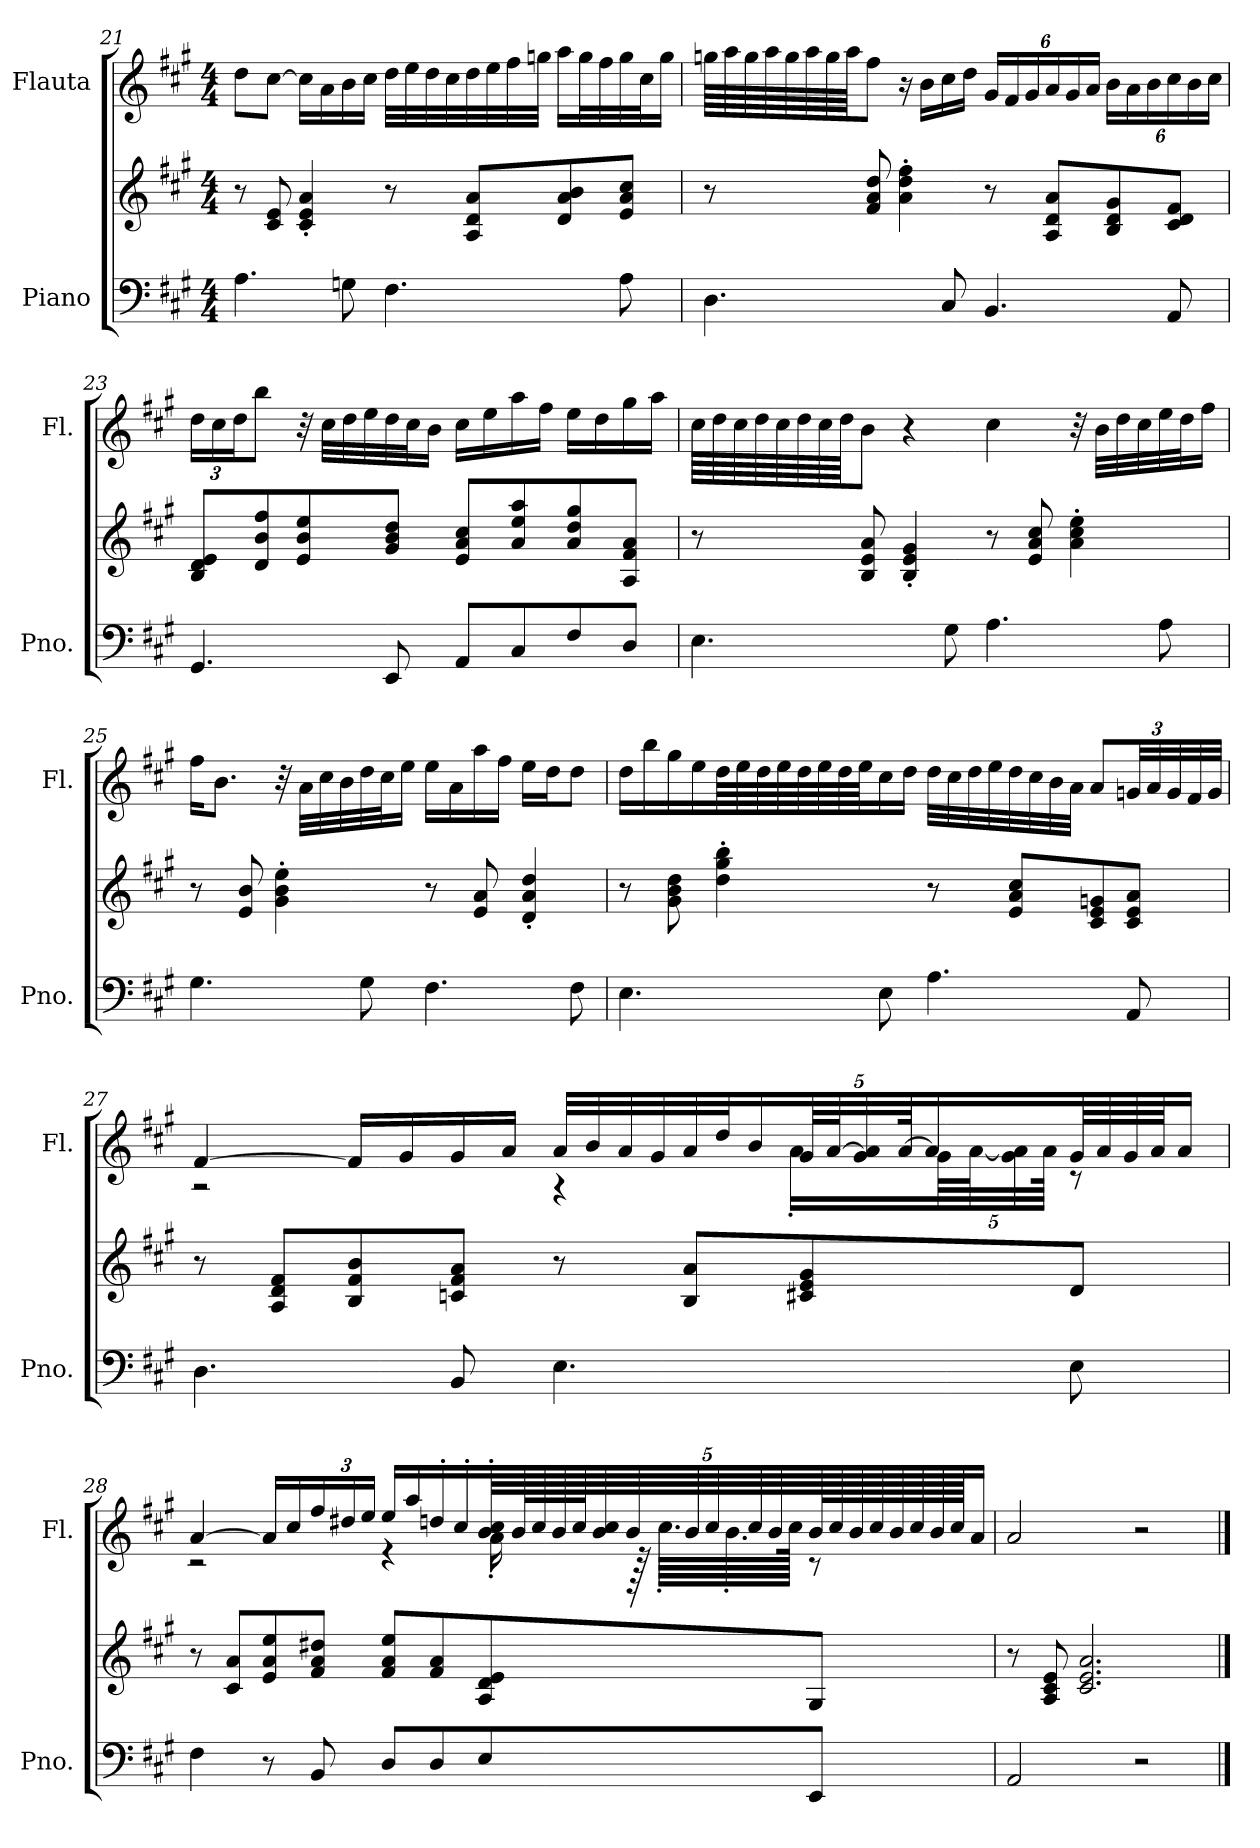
**kern	**kern	**kern
*part2	*part2	*part1
*staff3	*staff2	*staff1
*I"Piano	*	*I"Flauta
*I'Pno.	*	*I'Fl.
*clefF4	*clefG2	*clefG2
*k[f#c#g#]	*k[f#c#g#]	*k[f#c#g#]
*M4/4	*M4/4	*M4/4
=21	=21	=21
4.A\	8r	8dd\L
.	8c#/ 8e/	[8cc#\J
.	4c#/' 4e/' 4a/'	16cc#\LL]
.	.	16a\
8Gn\	.	16b\
.	.	16cc#\JJ
4.F#\	8r	32dd\LLL
.	.	32ee\
.	.	32dd\
.	.	32cc#\
.	8A/ 8d/ 8a/L	32dd\
.	.	32ee\
.	.	32ff#\
.	.	32ggn\JJJ
.	8d/ 8a/ 8b/	16aa\LL
.	.	32gg\L
.	.	32ff#\
8A\	8e/ 8a/ 8cc#/J	32gg\
.	.	32cc#\J
.	.	16gg\JJ
!!LO:LB:g=z
=22	=22	=22
4.D\	8r	64ggn\LLLL
.	.	64aa\
.	.	64gg\
.	.	64aa\
.	.	64gg\
.	.	64aa\
.	.	64gg\
.	.	64aa\JJJ
.	8f#/ 8a/ 8dd/	8ff#\J
.	4a\' 4dd\' 4ff#\'	16r
.	.	16b\LL
8C#/	.	16cc#\
.	.	16dd\JJ
*	*	*Xbrackettup
4.BB/	8r	24g#/LL
.	.	24f#/
.	.	24g#/
.	8A/ 8d/ 8a/L	24a/
.	.	24g#/
.	.	24a/JJ
.	8B/ 8d/ 8g#/	24b\LL
.	.	24a\
.	.	24b\
8AA/	8c#/ 8d/ 8f#/J	24cc#\
.	.	24b\
.	.	24cc#\JJ
!!LO:PB:g=z
=23	=23	=23
4.GG#/	8B/ 8d/ 8e/L	24dd\LL
.	.	24cc#\
.	.	24dd\J
.	8d/ 8b/ 8ff#/	8bb\J
.	8e/ 8b/ 8ee/	32r
.	.	32cc#\LLL
.	.	32dd\
.	.	32ee\
8EE/	8g#/ 8b/ 8dd/J	32dd\
.	.	32cc#\J
.	.	16b\JJ
8AA/L	8e/ 8a/ 8cc#/L	16cc#\LL
.	.	16ee\
8C#/	8a/ 8ee/ 8aa/	16aa\
.	.	16ff#\JJ
8F#/	8a/ 8dd/ 8gg#/	16ee\LL
.	.	16dd\
8D/J	8A/ 8f#/ 8a/J	16gg#\
.	.	16aa\JJ
=24	=24	=24
4.E\	8r	64cc#\LLLL
.	.	64dd\
.	.	64cc#\
.	.	64dd\
.	.	64cc#\
.	.	64dd\
.	.	64cc#\
.	.	64dd\JJJ
.	8B/ 8e/ 8a/	8b\J
.	4B/' 4e/' 4g#/'	4r
8G#\	.	.
4.A\	8r	4cc#\
.	8e/ 8a/ 8cc#/	.
.	4a\' 4cc#\' 4ee\'	32r
.	.	32b\LLL
.	.	32dd\
.	.	32cc#\
8A\	.	32ee\
.	.	32dd\J
.	.	16ff#\JJ
!!LO:LB:g=z
=25	=25	=25
4.G#\	8r	16ff#\KL
.	.	8.b\J
.	8e/ 8b/	.
.	4g#\' 4b\' 4ee\'	32r
.	.	32a\LLL
.	.	32cc#\
.	.	32b\
8G#\	.	32dd\
.	.	32cc#\J
.	.	16ee\JJ
4.F#\	8r	16ee\LL
.	.	16a\
.	8e/ 8a/	16aa\
.	.	16ff#\JJ
.	4d/' 4a/' 4dd/'	16ee\LL
.	.	16dd\J
8F#\	.	8dd\J
!!LO:LB:g=z
=26	=26	=26
4.E\	8r	16dd\LL
.	.	16bb\
.	8g#\ 8b\ 8dd\	16gg#\
.	.	16ee\
.	4dd\' 4gg#\' 4bb\'	64dd\LL
.	.	64ee\
.	.	64dd\
.	.	64ee\
.	.	64dd\
.	.	64ee\
.	.	64dd\
.	.	64ee\JJ
8E\	.	16cc#\
.	.	16dd\JJ
4.A\	8r	32dd\LLL
.	.	32cc#\
.	.	32dd\
.	.	32ee\
.	8e/ 8a/ 8cc#/L	32dd\
.	.	32cc#\
.	.	32b\
.	.	32a\JJJ
.	8c#/ 8e/ 8gn/	8a/L
8AA/	8c#/ 8e/ 8a/J	48gn/LL
.	.	48a/
.	.	48g/
.	.	32f#/
.	.	32g/JJJ
!!LO:LB:g=z
=27	=27	=27
*	*	*^
4.D\	8r	[4f#/	2r
.	8A/ 8d/ 8f#/L	.	.
.	8B/ 8f#/ 8b/	16f#/LL]	.
.	.	16g#/	.
8BB/	8cn/ 8f#/ 8a/J	16g#/	.
.	.	16a/JJ	.
4.E\	8r	32a/LLL	4r
.	.	32b/	.
.	.	32a/	.
.	.	32g#/	.
.	8B/ 8a/L	32a/	.
.	.	32dd/J	.
.	.	16b/	.
.	8c#X/ 8e/ 8g#/	80g#/LL	16a'\LL
.	.	[80a/J	.
.	.	40g#/ 40a/]	.
.	.	[80a/JK	.
.	.	16a/]	80g#\LL
.	.	.	[80a\J
.	.	.	40g#\ 40a\]
.	.	.	80a\JJJk
8E\	8d/J	64g#/LL	8r
.	.	64a/	.
.	.	64g#/	.
.	.	64a/JJ	.
.	.	16a/JJ	.
!!LO:PB:g=z	!!
=28	=28	=28	=28
4F#\	8r	[4a/	2r
.	8c#/ 8a/L	.	.
8r	8e/ 8a/ 8ee/	16a/LL]	.
.	.	16cc#/	.
8BB/	8f#/ 8a/ 8dd#X/J	24ff#/	.
.	.	24dd#X/	.
.	.	24ee/JJ	.
8D/L	8f#/ 8a/ 8ee/L	16ee/LL	4r
.	.	16aa/	.
8D/	8f#/ 8a/	16ddn'/	.
.	.	16cc#'/	.
*	*	*MM25	*
8E/	8A/ 8d/ 8e/	64b/' 64cc#/'LL	16a'\
.	.	128b/L	.
.	.	128cc#/	.
.	.	128b/	.
.	.	128cc#/J	.
.	.	64b/ 64cc#/	.
.	.	80b/	128r
.	.	.	64.cc#'\LLLL
.	.	80b/	.
.	.	80cc#/	.
.	.	.	64.b'\
.	.	80cc#/	.
.	.	80b/	.
.	.	.	128cc#\JJJJk
8EE/J	8G#/J	128b/L	8r
.	.	128cc#/	.
.	.	128b/	.
.	.	128cc#/	.
.	.	128b/	.
.	.	128cc#/	.
.	.	128b/	.
.	.	128cc#/JJJ	.
.	.	16a/JJ	.
*	*	*v	*v
=29	=29	=29
2AA/	8r	2a/
.	8A/ 8c#/ 8e/	.
.	2.c#/ 2.e/ 2.a/	.
2r	.	2r
==	==	==
*-	*-	*-
